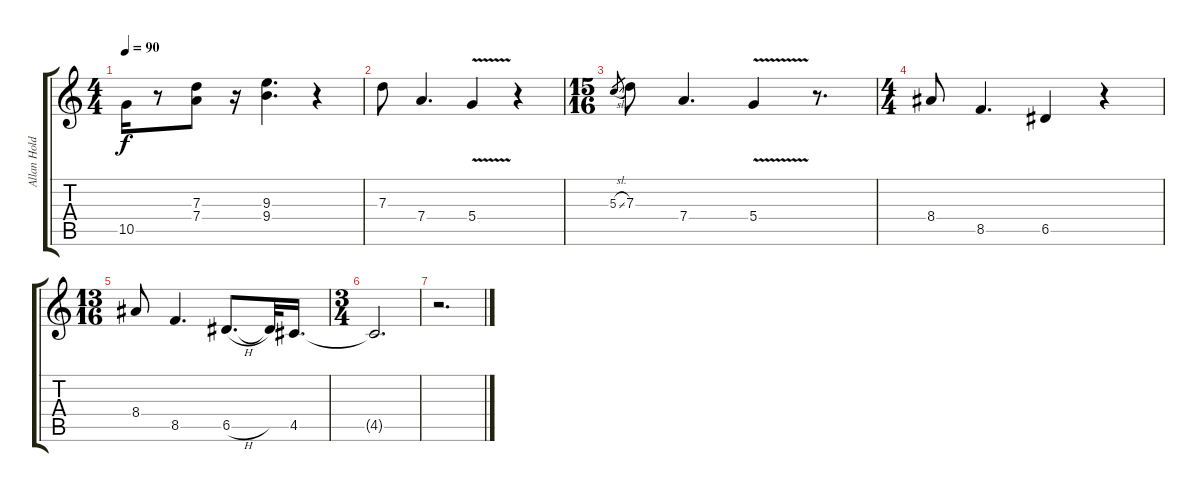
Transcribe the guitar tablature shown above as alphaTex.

\track ("Allan Holdsworth" "Allan Hold") {instrument overdrivenguitar}
\staff {score tabs}
\tuning (E4 B3 G3 D3 A2 E2) {hide}
\ts (4 4)
\tempo 90
\clef g2
\ks c
10.5{t}.16{dy f} r.8 (7.3 7.4).8 r.16 (9.3 9.4).4{d} r.4 |
7.3.8 7.4.4{d} 5.4{v}.4 r.4 |
\ts (15 16)
5.3{sl}.8{gr} 7.3.8 7.4.4{d} 5.4{v}.4 r.8{d} |
\ts (4 4)
8.4.8 8.5.4{d} 6.5.4 r.4 |
\ts (13 16)
8.4.8 8.5.4{d} 6.5{h}.8{d} 6.5{t}.32 4.5.16{d} |
\ts (3 4)
4.5{t}.2{d} |
r.2{d}
